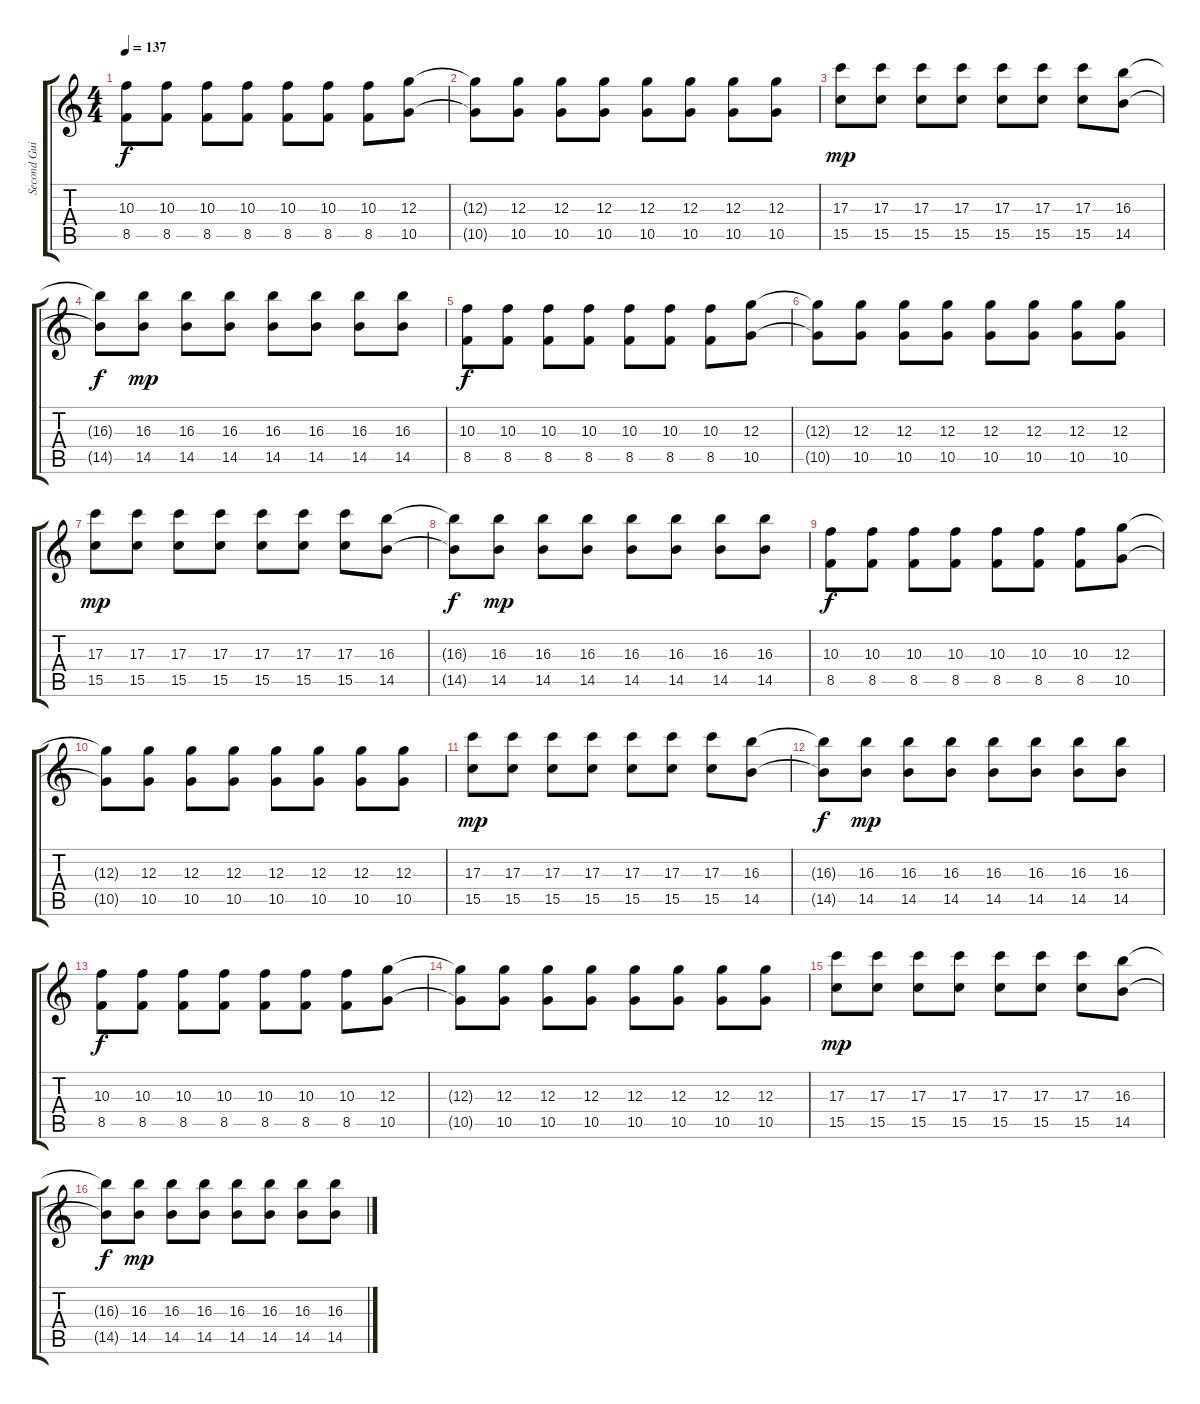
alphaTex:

\track ("Second Guitar (Réné)" "Second Gui") {instrument overdrivenguitar}
\staff {score tabs}
\tuning (E4 B3 G3 D3 A2 E2) {hide}
\ts (4 4)
\tempo 137
\clef g2
\ks c
(10.3 8.5).8{dy f} (10.3 8.5).8 (10.3 8.5).8 (10.3 8.5).8 (10.3 8.5).8 (10.3 8.5).8 (10.3 8.5).8 (12.3 10.5).8 |
(12.3{t} 10.5{t}).8 (12.3 10.5).8 (12.3 10.5).8 (12.3 10.5).8 (12.3 10.5).8 (12.3 10.5).8 (12.3 10.5).8 (12.3 10.5).8 |
(17.3 15.5).8{dy mp} (17.3 15.5).8 (17.3 15.5).8 (17.3 15.5).8 (17.3 15.5).8 (17.3 15.5).8 (17.3 15.5).8 (16.3 14.5).8 |
(16.3{t} 14.5{t}).8{dy f} (16.3 14.5).8{dy mp} (16.3 14.5).8 (16.3 14.5).8 (16.3 14.5).8 (16.3 14.5).8 (16.3 14.5).8 (16.3 14.5).8 |
(10.3 8.5).8{dy f} (10.3 8.5).8 (10.3 8.5).8 (10.3 8.5).8 (10.3 8.5).8 (10.3 8.5).8 (10.3 8.5).8 (12.3 10.5).8 |
(12.3{t} 10.5{t}).8 (12.3 10.5).8 (12.3 10.5).8 (12.3 10.5).8 (12.3 10.5).8 (12.3 10.5).8 (12.3 10.5).8 (12.3 10.5).8 |
(17.3 15.5).8{dy mp} (17.3 15.5).8 (17.3 15.5).8 (17.3 15.5).8 (17.3 15.5).8 (17.3 15.5).8 (17.3 15.5).8 (16.3 14.5).8 |
(16.3{t} 14.5{t}).8{dy f} (16.3 14.5).8{dy mp} (16.3 14.5).8 (16.3 14.5).8 (16.3 14.5).8 (16.3 14.5).8 (16.3 14.5).8 (16.3 14.5).8 |
(10.3 8.5).8{dy f} (10.3 8.5).8 (10.3 8.5).8 (10.3 8.5).8 (10.3 8.5).8 (10.3 8.5).8 (10.3 8.5).8 (12.3 10.5).8 |
(12.3{t} 10.5{t}).8 (12.3 10.5).8 (12.3 10.5).8 (12.3 10.5).8 (12.3 10.5).8 (12.3 10.5).8 (12.3 10.5).8 (12.3 10.5).8 |
(17.3 15.5).8{dy mp} (17.3 15.5).8 (17.3 15.5).8 (17.3 15.5).8 (17.3 15.5).8 (17.3 15.5).8 (17.3 15.5).8 (16.3 14.5).8 |
(16.3{t} 14.5{t}).8{dy f} (16.3 14.5).8{dy mp} (16.3 14.5).8 (16.3 14.5).8 (16.3 14.5).8 (16.3 14.5).8 (16.3 14.5).8 (16.3 14.5).8 |
(10.3 8.5).8{dy f} (10.3 8.5).8 (10.3 8.5).8 (10.3 8.5).8 (10.3 8.5).8 (10.3 8.5).8 (10.3 8.5).8 (12.3 10.5).8 |
(12.3{t} 10.5{t}).8 (12.3 10.5).8 (12.3 10.5).8 (12.3 10.5).8 (12.3 10.5).8 (12.3 10.5).8 (12.3 10.5).8 (12.3 10.5).8 |
(17.3 15.5).8{dy mp} (17.3 15.5).8 (17.3 15.5).8 (17.3 15.5).8 (17.3 15.5).8 (17.3 15.5).8 (17.3 15.5).8 (16.3 14.5).8 |
(16.3{t} 14.5{t}).8{dy f} (16.3 14.5).8{dy mp} (16.3 14.5).8 (16.3 14.5).8 (16.3 14.5).8 (16.3 14.5).8 (16.3 14.5).8 (16.3 14.5).8
